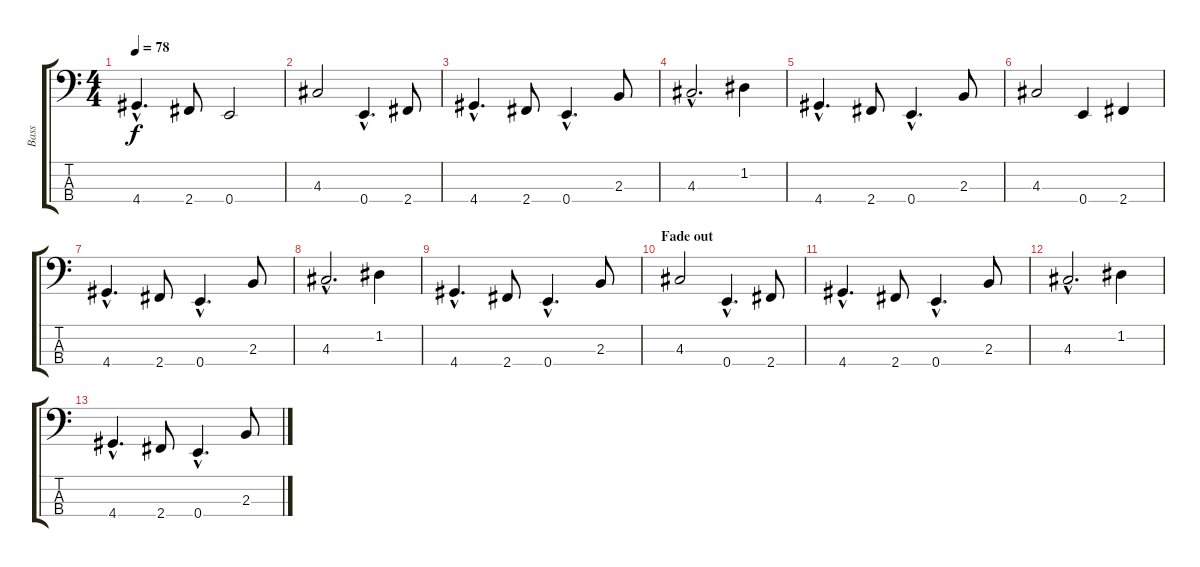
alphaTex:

\track ("Bass" "Bass") {instrument electricbassfinger}
\staff {score tabs}
\tuning (G2 D2 A1 E1) {hide}
\ts (4 4)
\tempo 78
\clef f4
\ks c
4.4{hac}.4{d dy f} 2.4.8 0.4.2 |
4.3.2 0.4{hac}.4{d} 2.4.8 |
4.4{hac}.4{d} 2.4.8 0.4{hac}.4{d} 2.3.8 |
4.3{hac}.2{d} 1.2.4 |
4.4{hac}.4{d} 2.4.8 0.4{hac}.4{d} 2.3.8 |
4.3.2 0.4.4 2.4.4 |
4.4{hac}.4{d} 2.4.8 0.4{hac}.4{d} 2.3.8 |
4.3{hac}.2{d} 1.2.4 |
4.4{hac}.4{d} 2.4.8 0.4{hac}.4{d} 2.3.8 |
\section ("" "Fade out")
4.3.2 0.4{hac}.4{d} 2.4.8 |
4.4{hac}.4{d} 2.4.8 0.4{hac}.4{d} 2.3.8 |
4.3{hac}.2{d} 1.2.4 |
4.4{hac}.4{d} 2.4.8 0.4{hac}.4{d} 2.3.8
